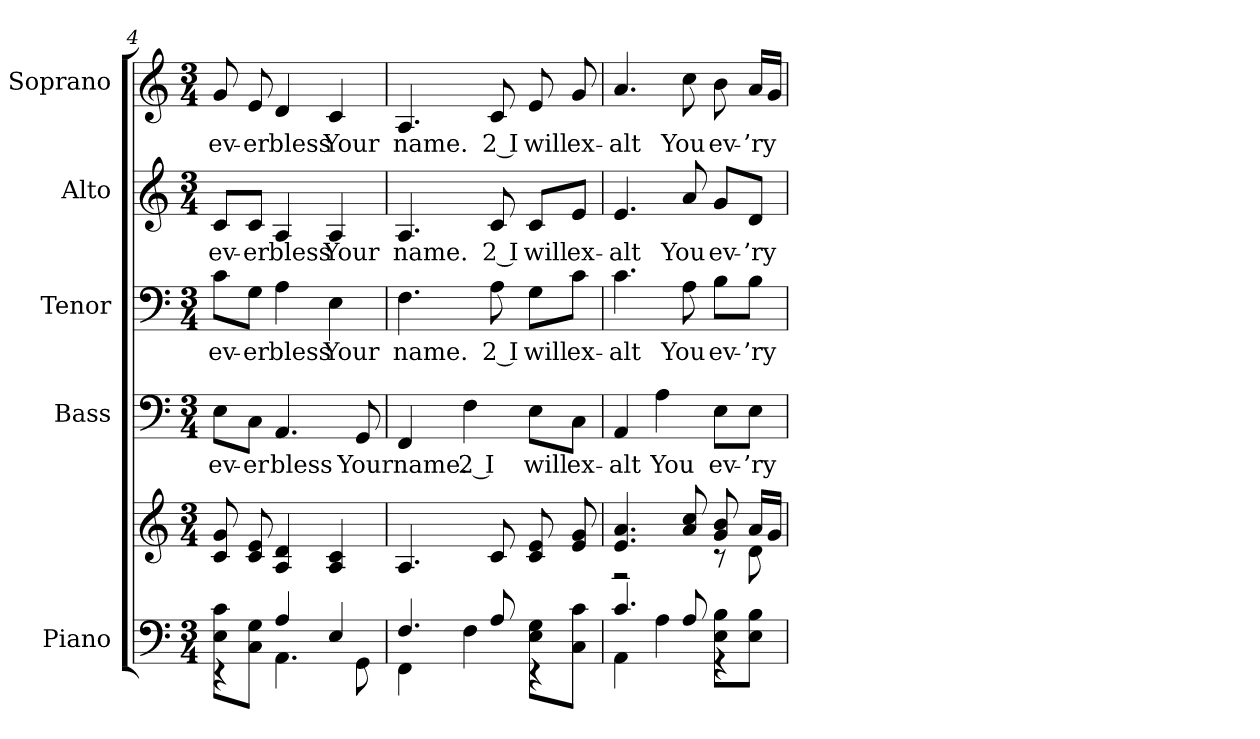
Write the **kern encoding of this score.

**kern	**kern	**kern	**text	**kern	**text	**kern	**text	**kern	**text
*part5	*part5	*part4	*part4	*part3	*part3	*part2	*part2	*part1	*part1
*staff6	*staff5	*staff4	*staff4	*staff3	*staff3	*staff2	*staff2	*staff1	*staff1
*I"Piano	*	*I"Bass	*	*I"Tenor	*	*I"Alto	*	*I"Soprano	*
*I'Pno.	*	*I'B.	*	*I'T.	*	*I'A.	*	*I'S.	*
*clefF4	*clefG2	*clefF4	*	*clefF4	*	*clefG2	*	*clefG2	*
*k[]	*k[]	*k[]	*	*k[]	*	*k[]	*	*k[]	*
*C:	*C:	*C:	*	*C:	*	*C:	*	*C:	*
*M3/4	*M3/4	*M3/4	*	*M3/4	*	*M3/4	*	*M3/4	*
=4	=4	=4	=4	=4	=4	=4	=4	=4	=4
*^	*	*	*	*	*	*	*	*	*
!	!	!	!	!LO:LY:b:color=#000000	!	!	!	!	!	!
!	!	!	!	!	!	!LO:LY:b:color=#000000	!	!	!	!
!	!	!	!	!	!	!	!	!LO:LY:b:color=#000000	!	!
!	!	!	!	!	!	!	!	!	!	!LO:LY:b:color=#000000
8Ei\ 8ci\L	4r	8ci/ 8gi	8Ei\L	ev-	8ci\L	ev-	8ci/L	ev-	8gi/	ev-
!	!	!	!	!LO:LY:b:color=#000000	!	!	!	!	!	!
!	!	!	!	!	!	!LO:LY:b:color=#000000	!	!	!	!
!	!	!	!	!	!	!	!	!LO:LY:b:color=#000000	!	!
!	!	!	!	!	!	!	!	!	!	!LO:LY:b:color=#000000
8Ci\ 8Gi\J	.	8ci/ 8ei	8Ci\J	-er	8Gi\J	-er	8ci/J	-er	8ei/	-er
!	!	!	!	!LO:LY:b:color=#000000	!	!	!	!	!	!
!	!	!	!	!	!	!LO:LY:b:color=#000000	!	!	!	!
!	!	!	!	!	!	!	!	!LO:LY:b:color=#000000	!	!
!	!	!	!	!	!	!	!	!	!	!LO:LY:b:color=#000000
4Ai/	4.AAi\	4Ai/ 4di	4.AAi/	bless	4Ai\	bless	4Ai/	bless	4di/	bless
!	!	!	!	!	!	!LO:LY:b:color=#000000	!	!	!	!
!	!	!	!	!	!	!	!	!LO:LY:b:color=#000000	!	!
!	!	!	!	!	!	!	!	!	!	!LO:LY:b:color=#000000
4Ei/	.	4Ai/ 4ci	.	.	4Ei\	Your	4Ai/	Your	4ci/	Your
!	!	!	!	!LO:LY:b:color=#000000	!	!	!	!	!	!
.	8GGi\	.	8GGi/	Your	.	.	.	.	.	.
!!LO:PB:g=z
=5	=5	=5	=5	=5	=5	=5	=5	=5	=5	=5
!	!	!	!	!LO:LY:b:color=#000000	!	!	!	!	!	!
!	!	!	!	!	!	!LO:LY:b:color=#000000	!	!	!	!
!	!	!	!	!	!	!	!	!LO:LY:b:color=#000000	!	!
!	!	!	!	!	!	!	!	!	!	!LO:LY:b:color=#000000
4.Fi/	4FFi\	4.Ai/	4FFi/	name.	4.Fi\	name.	4.Ai/	name.	4.Ai/	name.
!	!	!	!	!LO:LY:b:color=#000000	!	!	!	!	!	!
.	4Fi\	.	4Fi\	2 I	.	.	.	.	.	.
!	!	!	!	!	!	!LO:LY:b:color=#000000	!	!	!	!
!	!	!	!	!	!	!	!	!LO:LY:b:color=#000000	!	!
!	!	!	!	!	!	!	!	!	!	!LO:LY:b:color=#000000
8Ai/	.	8ci/	.	.	8Ai\	2 I	8ci/	2 I	8ci/	2 I
!	!	!	!	!LO:LY:b:color=#000000	!	!	!	!	!	!
!	!	!	!	!	!	!LO:LY:b:color=#000000	!	!	!	!
!	!	!	!	!	!	!	!	!LO:LY:b:color=#000000	!	!
!	!	!	!	!	!	!	!	!	!	!LO:LY:b:color=#000000
8Ei\ 8Gi\L	4r	8ci/ 8ei	8Ei\L	will	8Gi\L	will	8ci/L	will	8ei/	will
!	!	!	!	!LO:LY:b:color=#000000	!	!	!	!	!	!
!	!	!	!	!	!	!LO:LY:b:color=#000000	!	!	!	!
!	!	!	!	!	!	!	!	!LO:LY:b:color=#000000	!	!
!	!	!	!	!	!	!	!	!	!	!LO:LY:b:color=#000000
8Ci\ 8ci\J	.	8ei/ 8gi	8Ci\J	ex-	8ci\J	ex-	8ei/J	ex-	8gi/	ex-
=6	=6	=6	=6	=6	=6	=6	=6	=6	=6	=6
*	*	*^	*	*	*	*	*	*	*	*
!	!	!	!	!	!LO:LY:b:color=#000000	!	!	!	!	!	!
!	!	!	!	!	!	!	!LO:LY:b:color=#000000	!	!	!	!
!	!	!	!	!	!	!	!	!	!LO:LY:b:color=#000000	!	!
!	!	!	!	!	!	!	!	!	!	!	!LO:LY:b:color=#000000
4.ci/	4AAi\	4.ei/ 4.ai	2r	4AAi/	-alt	4.ci\	-alt	4.ei/	-alt	4.ai/	-alt
!	!	!	!	!	!LO:LY:b:color=#000000	!	!	!	!	!	!
.	4Ai\	.	.	4Ai\	You	.	.	.	.	.	.
!	!	!	!	!	!	!	!LO:LY:b:color=#000000	!	!	!	!
!	!	!	!	!	!	!	!	!	!LO:LY:b:color=#000000	!	!
!	!	!	!	!	!	!	!	!	!	!	!LO:LY:b:color=#000000
8Ai/	.	8ai/ 8cci	.	.	.	8Ai\	You	8ai/	You	8cci\	You
!	!	!	!	!	!LO:LY:b:color=#000000	!	!	!	!	!	!
!	!	!	!	!	!	!	!LO:LY:b:color=#000000	!	!	!	!
!	!	!	!	!	!	!	!	!	!LO:LY:b:color=#000000	!	!
!	!	!	!	!	!	!	!	!	!	!	!LO:LY:b:color=#000000
8Ei\ 8Bi\L	4r	8gi/ 8bi	8r	8Ei\L	ev-	8Bi\L	ev-	8gi/L	ev-	8bi\	ev-
!	!	!	!	!	!LO:LY:b:color=#000000	!	!	!	!	!	!
!	!	!	!	!	!	!	!LO:LY:b:color=#000000	!	!	!	!
!	!	!	!	!	!	!	!	!	!LO:LY:b:color=#000000	!	!
!	!	!	!	!	!	!	!	!	!	!	!LO:LY:b:color=#000000
8Ei\ 8Bi\J	.	16ai/LL	8di\	8Ei\J	-’ry	8Bi\J	-’ry	8di/J	-’ry	16ai/LL	-’ry
.	.	16gi/JJ	.	.	.	.	.	.	.	16gi/JJ	.
*v	*v	*	*	*	*	*	*	*	*	*	*
*	*v	*v	*	*	*	*	*	*	*	*
=	=	=	=	=	=	=	=	=	=
*-	*-	*-	*-	*-	*-	*-	*-	*-	*-
